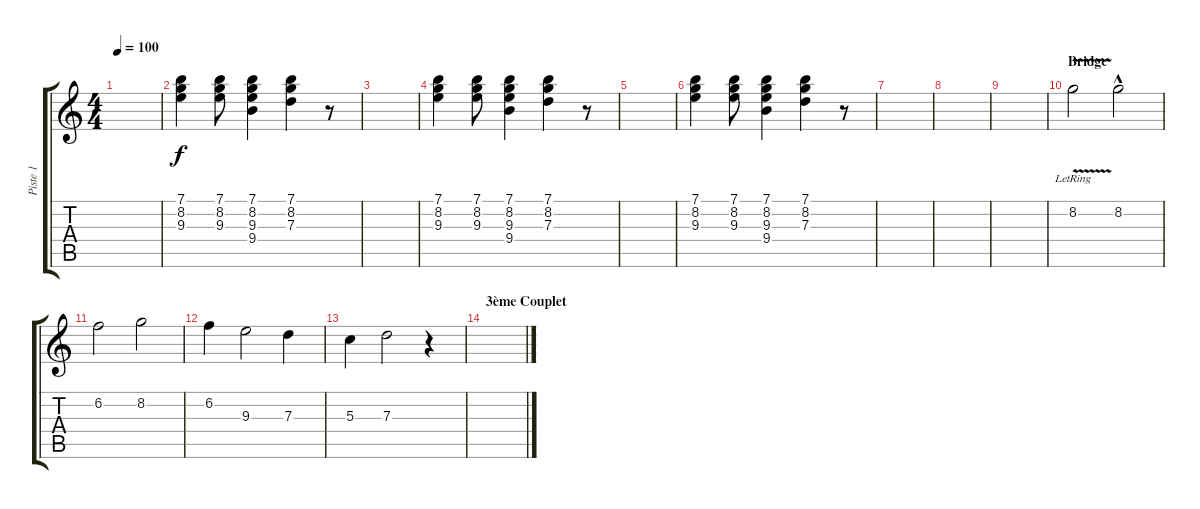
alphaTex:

\track ("Piste 1" "Piste 1") {instrument overdrivenguitar}
\staff {score tabs}
\tuning (E4 B3 G3 D3 A2 E2) {hide}
\ts (4 4)
\tempo 100
\clef g2
\ks c
|
(7.1 8.2 9.3).4 (7.1 8.2 9.3).8 (7.1 8.2 9.3 9.4).4 (7.1 8.2 7.3).4 r.8 |
|
(7.1 8.2 9.3).4 (7.1 8.2 9.3).8 (7.1 8.2 9.3 9.4).4 (7.1 8.2 7.3).4 r.8 |
|
(7.1 8.2 9.3).4 (7.1 8.2 9.3).8 (7.1 8.2 9.3 9.4).4 (7.1 8.2 7.3).4 r.8 |
|
|
|
\section ("" "Bridge")
8.2{v lr}.2{dy f} 8.2{hac}.2 |
6.2.2 8.2.2 |
6.2.4 9.3.2 7.3.4 |
5.3.4 7.3.2 r.4 |
\section ("" "3ème Couplet")
